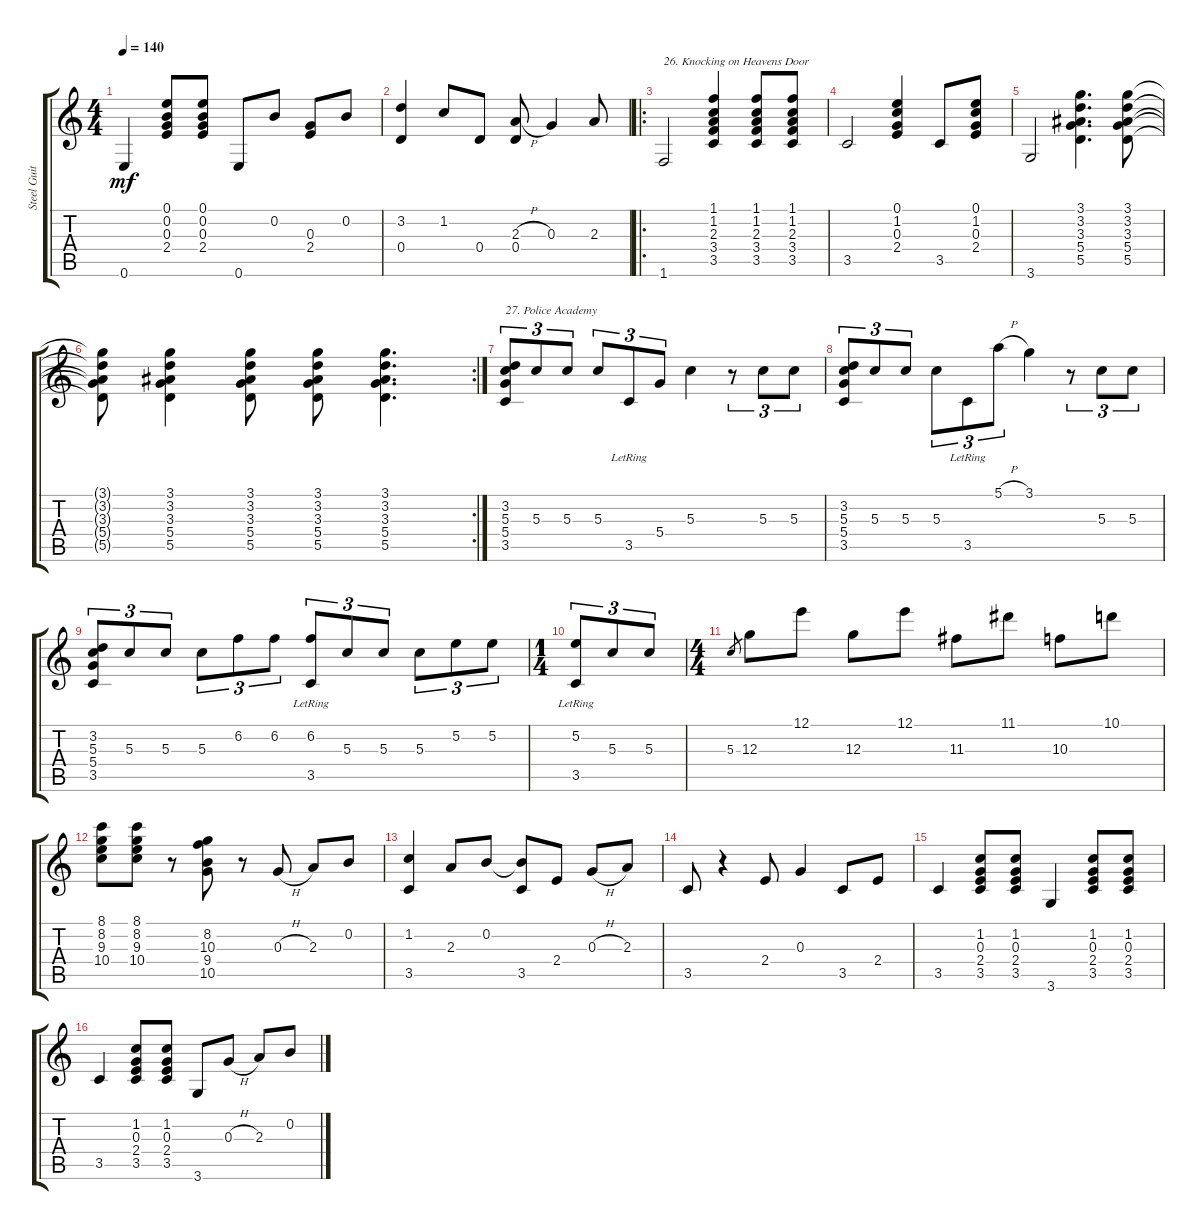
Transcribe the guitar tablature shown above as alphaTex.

\track ("Steel Guitar" "Steel Guit") {instrument acousticguitarsteel}
\staff {score tabs}
\tuning (E4 B3 G3 D3 A2 E2) {hide}
\ts (4 4)
\tempo 140
\clef g2
\ks c
0.6.4{dy mf} (0.1 0.2 0.3 2.4).8 (0.1 0.2 0.3 2.4).8 0.6.8 0.2.8 (0.3 2.4).8 0.2.8 |
(3.2 0.4).4 1.2.8 0.4.8 (2.3{h} 0.4).8 0.3.4 2.3.8 |
\ro
1.6.2{txt "26. Knocking on Heavens Door"} (1.1 1.2 2.3 3.4 3.5).4 (1.1 1.2 2.3 3.4 3.5).8 (1.1 1.2 2.3 3.4 3.5).8 |
3.5.2 (0.1 1.2 0.3 2.4).4 3.5.8 (0.1 1.2 0.3 2.4).8 |
3.6.2 (3.1 3.2 3.3 5.4 5.5).4{d} (3.1 3.2 3.3 5.4 5.5).8 |
\rc 2
(3.1{t} 3.2{t} 3.3{t} 5.4{t} 5.5{t}).8 (3.1 3.2 3.3 5.4 5.5).4 (3.1 3.2 3.3 5.4 5.5).8 (3.1 3.2 3.3 5.4 5.5).8 (3.1 3.2 3.3 5.4 5.5).4{d} |
(3.2 5.3 5.4 3.5).8{tu (3 2) txt "27. Police Academy"} 5.3.8{tu (3 2)} 5.3.8{tu (3 2)} 5.3.8{tu (3 2)} 3.5{lr}.8{tu (3 2)} 5.4.8{tu (3 2)} 5.3.4 r.8{tu (3 2)} 5.3.8{tu (3 2)} 5.3.8{tu (3 2)} |
(3.2 5.3 5.4 3.5).8{tu (3 2)} 5.3.8{tu (3 2)} 5.3.8{tu (3 2)} 5.3.8{tu (3 2)} 3.5{lr}.8{tu (3 2)} 5.1{h}.8{tu (3 2)} 3.1.4 r.8{tu (3 2)} 5.3.8{tu (3 2)} 5.3.8{tu (3 2)} |
(3.2 5.3 5.4 3.5).8{tu (3 2)} 5.3.8{tu (3 2)} 5.3.8{tu (3 2)} 5.3.8{tu (3 2)} 6.2.8{tu (3 2)} 6.2.8{tu (3 2)} (6.2 3.5{lr}).8{tu (3 2)} 5.3.8{tu (3 2)} 5.3.8{tu (3 2)} 5.3.8{tu (3 2)} 5.2.8{tu (3 2)} 5.2.8{tu (3 2)} |
\ts (1 4)
(5.2 3.5{lr}).8{tu (3 2)} 5.3.8{tu (3 2)} 5.3.8{tu (3 2)} |
\ts (4 4)
5.3.8{gr} 12.3.8 12.1.8 12.3.8 12.1.8 11.3.8 11.1.8 10.3.8 10.1.8 |
(8.1 8.2 9.3 10.4).8 (8.1 8.2 9.3 10.4).8 r.8 (8.2 10.3 9.4 10.5).8 r.8 0.3{h}.8 2.3.8 0.2.8 |
(1.2 3.5).4 2.3.8 0.2.8 (0.2{t} 3.5).8 2.4.8 0.3{h}.8 2.3.8 |
3.5.8 r.4 2.4.8 0.3.4 3.5.8 2.4.8 |
3.5.4 (1.2 0.3 2.4 3.5).8 (1.2 0.3 2.4 3.5).8 3.6.4 (1.2 0.3 2.4 3.5).8 (1.2 0.3 2.4 3.5).8 |
3.5.4 (1.2 0.3 2.4 3.5).8 (1.2 0.3 2.4 3.5).8 3.6.8 0.3{h}.8 2.3.8 0.2.8
